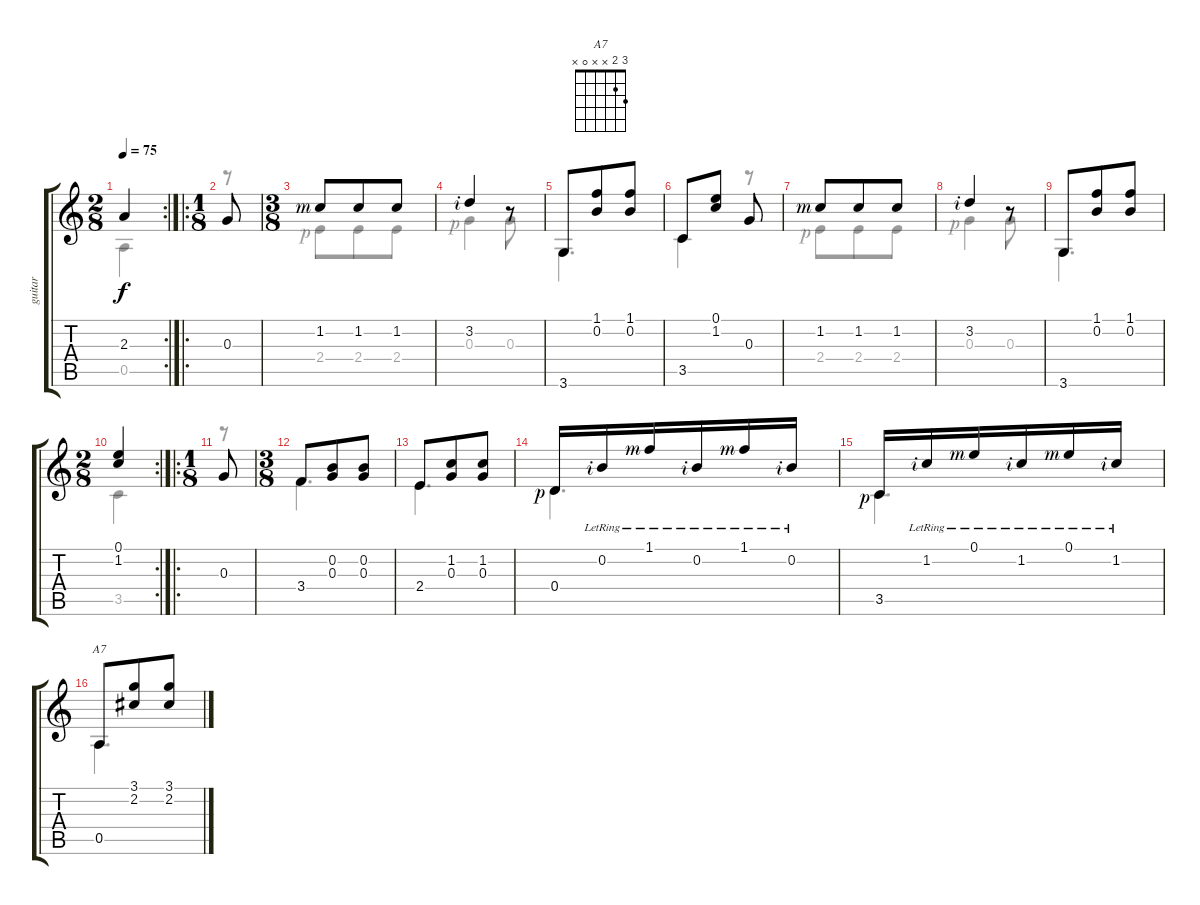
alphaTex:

\track ("guitar" "guitar") {instrument acousticguitarnylon}
\staff {score tabs}
\tuning (E4 B3 G3 D3 A2 E2) {hide}
\chord ("A7" 3 2 x x 0 x)
\voice
\rc 2
\ts (2 8)
\tempo 75
\clef g2
\ks c
2.3.4{dy f beam Up} |
\ro
\ts (1 8)
0.3.8 |
\ts (3 8)
1.2{rf 3}.8{beam Up} 1.2.8{beam Up} 1.2.8{beam Up} |
3.2{rf 2}.4 r.8 |
3.6.8 (1.1 0.2).8{beam merge} (1.1 0.2).8 |
3.5.8 (0.1 1.2).8{beam split} 0.3.8 |
1.2{rf 3}.8{beam Up} 1.2.8{beam Up} 1.2.8{beam Up} |
3.2{rf 2}.4 r.8 |
3.6.8 (1.1 0.2).8{beam merge} (1.1 0.2).8 |
\rc 2
\ts (2 8)
(0.1 1.2).4 |
\ro
\ts (1 8)
0.3.8 |
\ts (3 8)
3.4.8 (0.2 0.3).8 (0.2 0.3).8 |
2.4.8 (1.2 0.3).8 (1.2 0.3).8 |
0.4{rf 1}.16{beam Up} 0.2{lr rf 2}.16{beam Up beam merge} 1.1{lr rf 3}.16{beam Up} 0.2{lr rf 2}.16{beam Up beam merge} 1.1{lr rf 3}.16{beam Up} 0.2{lr rf 2}.16{beam Up} |
3.5{rf 1}.16{beam Up} 1.2{lr rf 2}.16{beam Up beam merge} 0.1{lr rf 3}.16{beam Up} 1.2{lr rf 2}.16{beam Up beam merge} 0.1{lr rf 3}.16{beam Up} 1.2{lr rf 2}.16{beam Up} |
0.5.8{ch "A7"} (3.1 2.2).8 (3.1 2.2).8
\voice
\clef g2
\ottava regular
\simile none
\ks c
0.5.4{dy f} |
r.8 |
2.4{rf 1}.8 2.4.8 2.4.8 |
0.3{rf 1}.4 0.3.8 |
3.6.4{d} |
3.5.4 r.8 |
2.4{rf 1}.8 2.4.8 2.4.8 |
0.3{rf 1}.4 0.3.8 |
3.6.4{d} |
3.5.4 |
r.8 |
3.4.4{d} |
2.4.4{d} |
0.4.4{d} |
3.5.4{d} |
0.5.4{d}
